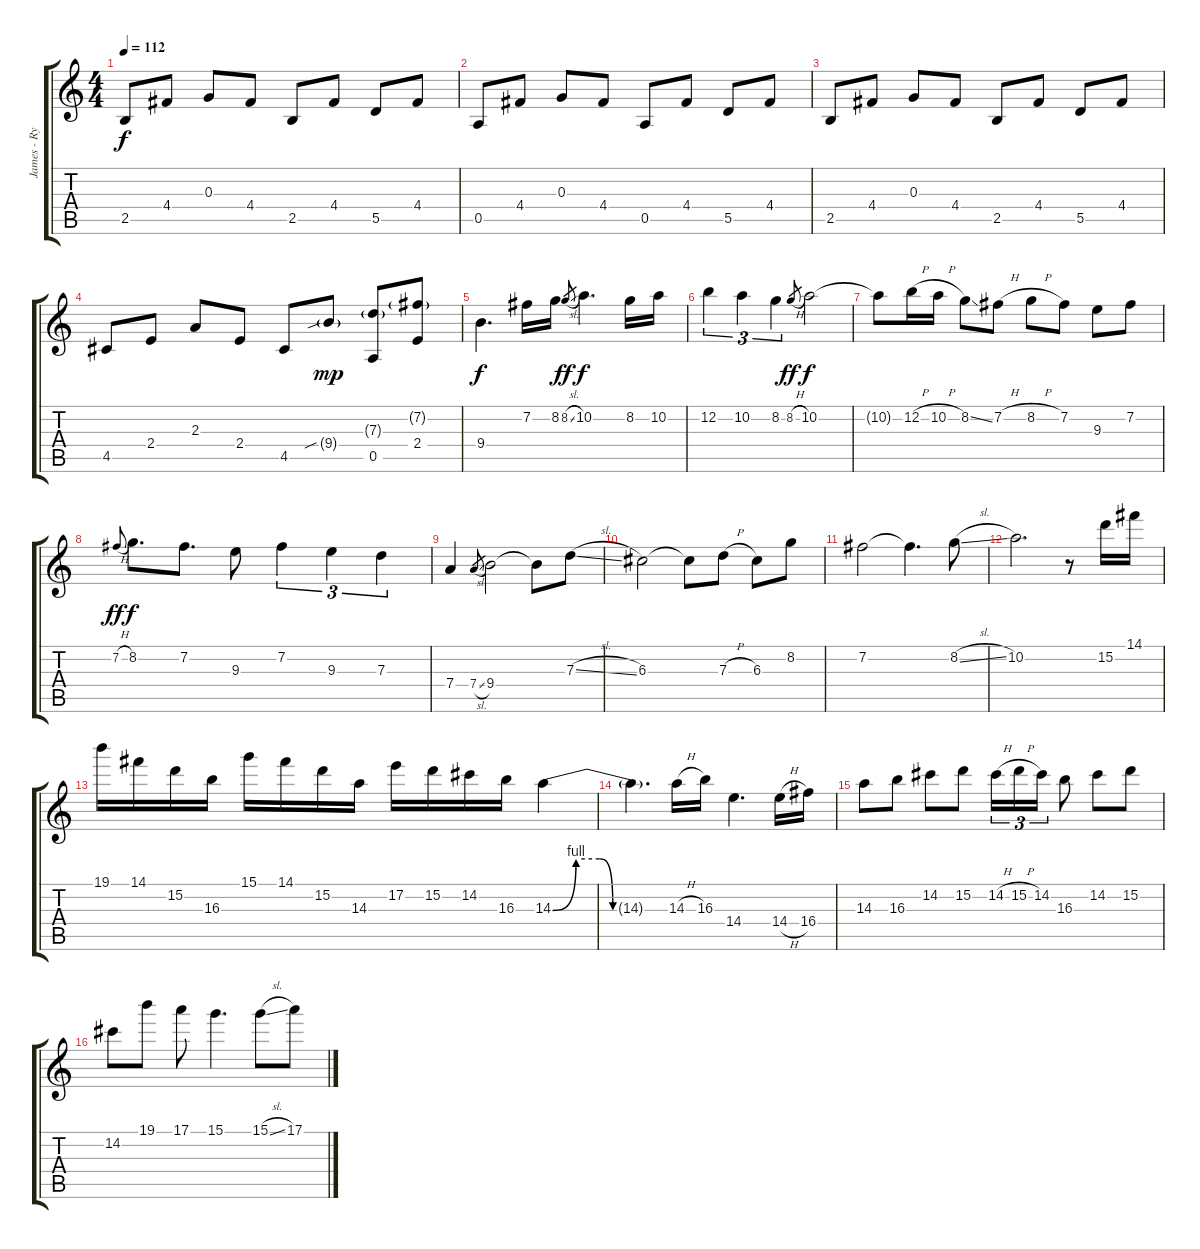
\track ("James - Rythme Distortion" "James - Ry") {instrument distortionguitar}
\staff {score tabs}
\tuning (E4 B3 G3 D3 A2 E2) {hide}
\ts (4 4)
\tempo 112
\clef g2
\ks c
2.5.8{dy f instrument distortionguitar} 4.4.8 0.3.8 4.4.8 2.5.8 4.4.8 5.5.8 4.4.8 |
0.5.8 4.4.8 0.3.8 4.4.8 0.5.8 4.4.8 5.5.8 4.4.8 |
2.5.8 4.4.8 0.3.8 4.4.8 2.5.8 4.4.8 5.5.8 4.4.8 |
4.5.8 2.4.8 2.3.8 2.4.8 4.5.8 9.4{sib g}.8{dy mp} (7.3{g} 0.5).8 (7.2{g} 2.4).8 |
9.4.4{d dy f} 7.2.16 8.2.16 8.2{sl}.8{gr dy ff} 10.2.4{d dy f} 8.2.16 10.2.16 |
12.2.4{tu (3 2)} 10.2.4{tu (3 2)} 8.2.4{tu (3 2)} 8.2{h}.8{gr dy ff} 10.2.2{dy f} |
10.2{t}.8 12.2{h}.16 10.2{h}.16 8.2{ss}.8 7.2{h}.8 8.2{h}.8 7.2.8 9.3.8 7.2.8 |
7.2{h}.8{gr onbeat dy ff} 8.2.8{d dy f} 7.2.8{d} 9.3.8 7.2.4{tu (3 2)} 9.3.4{tu (3 2)} 7.3.4{tu (3 2)} |
7.4.4 7.4{sl}.8{gr} 9.4.2 9.4{t}.8 7.3{sl}.8 |
6.3.2 6.3{t}.8 7.3{h}.8 6.3.8 8.2.8 |
7.2.2 7.2{t}.4{d} 8.2{sl}.8 |
10.2.2{d} r.8 15.2.16 14.1.16 |
19.1.16 14.1.16 15.2.16 16.3.16 15.1.16 14.1.16 15.2.16 14.3.16 17.2.16 15.2.16 14.2.16 16.3.16 14.3{be (custom 0 0 12 4 24 4 31 0 60 0)}.4 |
14.3{t}.4{d} 14.3{h}.16 16.3.16 14.4.4{d} 14.4{h}.16 16.4.16 |
14.3.8 16.3.8 14.2.8 15.2.8 14.2{h}.16{tu (3 2)} 15.2{h}.16{tu (3 2)} 14.2.16{tu (3 2)} 16.3.8 14.2.8 15.2.8 |
14.2.8 19.1.8 17.1.8 15.1.4{d} 15.1{sl}.8 17.1.8
